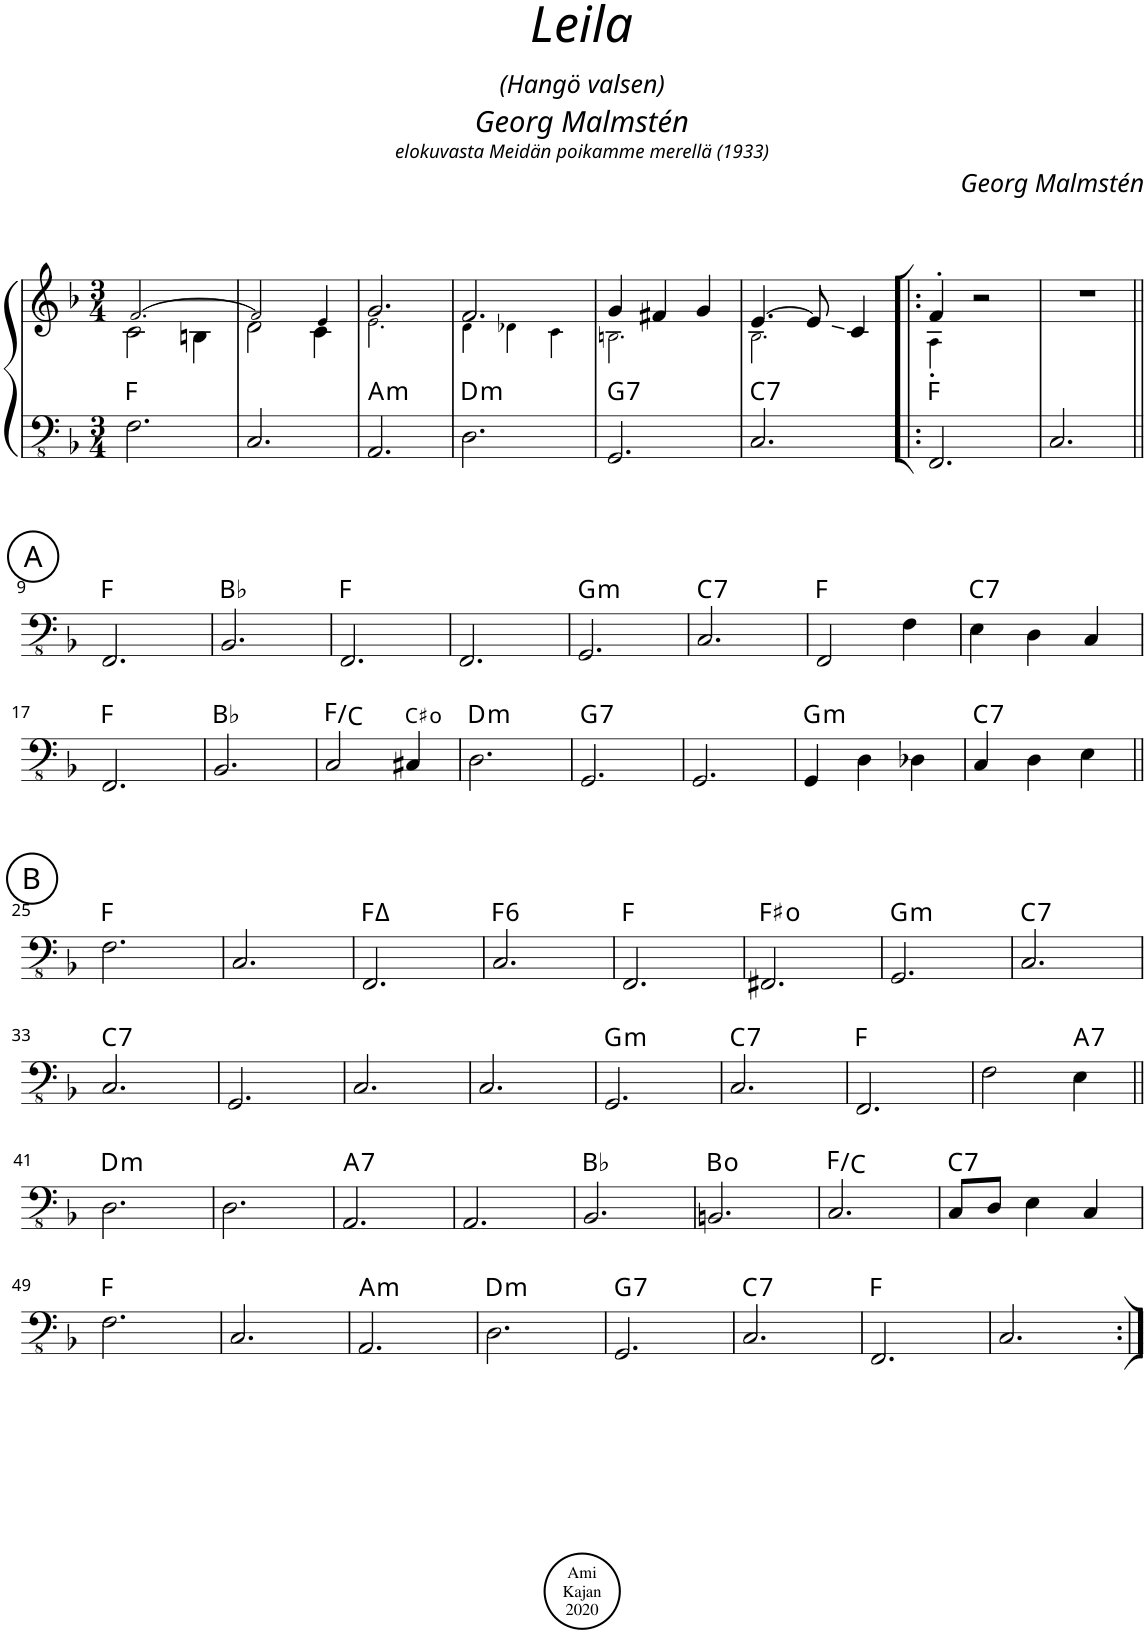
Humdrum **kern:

**kern	**kern	**harte
*part1	*part1	*part1
*staff2	*staff1	*
*I"Piano	*	*
*I'Pno.	*	*
*clefFv4	*clefG2	*
*k[b-]	*k[b-]	*
*M3/4	*M3/4	*
=1	=1	=1
*	*^	*
2.FF\	2c\	[2.f!/	F:maj
.	4Bn\	.	.
=2	=2	=2	=2
2.CC/	2d\	2f!/]	.
.	4c\	4e!/	.
=3	=3	=3	=3
!	!	!	!LO:H:kt=m
2.AAA/	2.g/	2.e!\	A:min
=4	=4	=4	=4
!	!	!	!LO:H:kt=m
2.DD\	2.f/	4d!\	D:min
.	.	4d-X!\	.
.	.	4c!\	.
=5	=5	=5	=5
!	!	!	!LO:H:kt=7
2.GGG/	4g/	2.Bn!\	G:7
.	4f#X/	.	.
.	4g/	.	.
=6	=6	=6	=6
!	!	!	!LO:H:kt=7
2.CC/	[4.e/	2.B-!\	C:7
.	8e/]	.	.
.	4c/	.	.
=7!|:	=7!|:	=7!|:	=7!|:
2.FFF/	4f'/	4A'!\	F:maj
.	2r	2ryy	.
*	*v	*v	*
=8	=8	=8
2.CC/	2.r	.
!!LO:LB:g=z
!!LO:REH:place=s1:a:cj:enc=circle:fs=14:t=A
=9||	=9||	=9||
2.FFF/	2.r	F:maj
=10	=10	=10
2.BBB-/	2.r	Bb:maj
=11	=11	=11
2.FFF/	2.r	F:maj
=12	=12	=12
2.FFF/	2.r	.
=13	=13	=13
!	!	!LO:H:kt=m
2.GGG/	2.r	G:min
=14	=14	=14
!	!	!LO:H:kt=7
2.CC/	2.r	C:7
=15	=15	=15
2FFF/	2.r	F:maj
4FF\	.	.
=16	=16	=16
!	!	!LO:H:kt=7
4EE\	2.r	C:7
4DD\	.	.
4CC/	.	.
!!LO:LB:g=z
=17	=17	=17
2.FFF/	2.r	F:maj
=18	=18	=18
2.BBB-/	2.r	Bb:maj
=19	=19	=19
*	*^	*
2CC/	2.r	2ryy	F:maj/5
4CC#X/	.	4ryy	C#:dim
=20	=20	=20	=20
!	!	!	!LO:H:kt=m
*	*v	*v	*
2.DD\	2.r	D:min
=21	=21	=21
!	!	!LO:H:kt=7
2.GGG/	2.r	G:7
=22	=22	=22
2.GGG/	2.r	.
=23	=23	=23
!	!	!LO:H:kt=m
4GGG/	2.r	G:min
4DD\	.	.
4DD-X\	.	.
=24	=24	=24
!	!	!LO:H:kt=7
4CC/	2.r	C:7
4DD\	.	.
4EE\	.	.
!!LO:LB:g=z
!!LO:REH:place=s1:a:cj:enc=circle:fs=14:t=B
=25||	=25||	=25||
2.FF\	2.r	F:maj
=26	=26	=26
2.CC/	2.r	.
=27	=27	=27
2.FFF/	2.r	F:maj
=28	=28	=28
!	!	!LO:H:kt=6
2.CC/	2.r	F:maj6
=29	=29	=29
2.FFF/	2.r	F:maj
=30	=30	=30
2.FFF#X/	2.r	F#:dim
=31	=31	=31
!	!	!LO:H:kt=m
2.GGG/	2.r	G:min
=32	=32	=32
!	!	!LO:H:kt=7
2.CC/	2.r	C:7
!!LO:LB:g=z
=33	=33	=33
!	!	!LO:H:kt=7
2.CC/	2.r	C:7
=34	=34	=34
2.GGG/	2.r	.
=35	=35	=35
2.CC/	2.r	.
=36	=36	=36
2.CC/	2.r	.
=37	=37	=37
!	!	!LO:H:kt=m
2.GGG/	2.r	G:min
=38	=38	=38
!	!	!LO:H:kt=7
2.CC/	2.r	C:7
=39	=39	=39
2.FFF/	2.r	F:maj
=40	=40	=40
*	*^	*
2FF\	2.r	2ryy	.
!	!	!	!LO:H:kt=7
4EE\	.	4ryy	A:7
!!LO:LB:g=z
=41||	=41||	=41||	=41||
!	!	!	!LO:H:kt=m
*	*v	*v	*
2.DD\	2.r	D:min
=42	=42	=42
2.DD\	2.r	.
=43	=43	=43
!	!	!LO:H:kt=7
2.AAA/	2.r	A:7
=44	=44	=44
2.AAA/	2.r	.
=45	=45	=45
2.BBB-/	2.r	Bb:maj
=46	=46	=46
2.BBBn/	2.r	B:dim
=47	=47	=47
2.CC/	2.r	F:maj/5
=48	=48	=48
!	!	!LO:H:kt=7
8CC/L	2.r	C:7
8DD/J	.	.
4EE\	.	.
4CC/	.	.
!!LO:LB:g=z
=49	=49	=49
2.FF\	2.r	F:maj
=50	=50	=50
2.CC/	2.r	.
=51	=51	=51
!	!	!LO:H:kt=m
2.AAA/	2.r	A:min
=52	=52	=52
!	!	!LO:H:kt=m
2.DD\	2.r	D:min
=53	=53	=53
!	!	!LO:H:kt=7
2.GGG/	2.r	G:7
=54	=54	=54
!	!	!LO:H:kt=7
2.CC/	2.r	C:7
=55	=55	=55
2.FFF/	2.r	F:maj
=56	=56	=56
2.CC/	2.r	.
=:|!	=:|!	=:|!
*-	*-	*-
